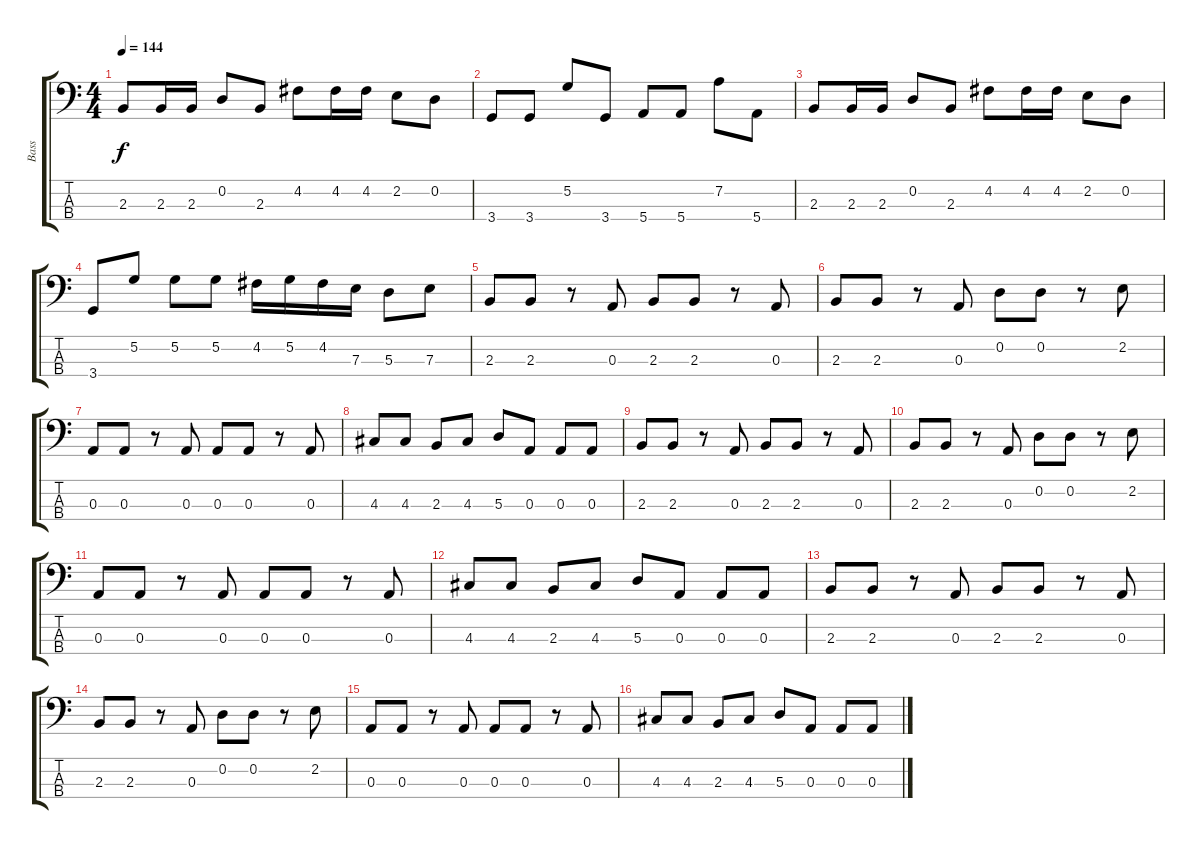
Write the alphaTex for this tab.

\track ("Bass" "Bass") {instrument electricbasspick}
\staff {score tabs}
\tuning (G2 D2 A1 E1) {hide}
\ts (4 4)
\tempo 144
\clef f4
\ks c
2.3.8{dy f} 2.3.16 2.3.16 0.2.8 2.3.8 4.2.8 4.2.16 4.2.16 2.2.8 0.2.8 |
3.4.8 3.4.8 5.2.8 3.4.8 5.4.8 5.4.8 7.2.8 5.4.8 |
2.3.8 2.3.16 2.3.16 0.2.8 2.3.8 4.2.8 4.2.16 4.2.16 2.2.8 0.2.8 |
3.4.8 5.2.8 5.2.8 5.2.8 4.2.16 5.2.16 4.2.16 7.3.16 5.3.8 7.3.8 |
2.3.8 2.3.8 r.8 0.3.8 2.3.8 2.3.8 r.8 0.3.8 |
2.3.8 2.3.8 r.8 0.3.8 0.2.8 0.2.8 r.8 2.2.8 |
0.3.8 0.3.8 r.8 0.3.8 0.3.8 0.3.8 r.8 0.3.8 |
4.3.8 4.3.8 2.3.8 4.3.8 5.3.8 0.3.8 0.3.8 0.3.8 |
2.3.8 2.3.8 r.8 0.3.8 2.3.8 2.3.8 r.8 0.3.8 |
2.3.8 2.3.8 r.8 0.3.8 0.2.8 0.2.8 r.8 2.2.8 |
0.3.8 0.3.8 r.8 0.3.8 0.3.8 0.3.8 r.8 0.3.8 |
4.3.8 4.3.8 2.3.8 4.3.8 5.3.8 0.3.8 0.3.8 0.3.8 |
2.3.8 2.3.8 r.8 0.3.8 2.3.8 2.3.8 r.8 0.3.8 |
2.3.8 2.3.8 r.8 0.3.8 0.2.8 0.2.8 r.8 2.2.8 |
0.3.8 0.3.8 r.8 0.3.8 0.3.8 0.3.8 r.8 0.3.8 |
4.3.8 4.3.8 2.3.8 4.3.8 5.3.8 0.3.8 0.3.8 0.3.8
